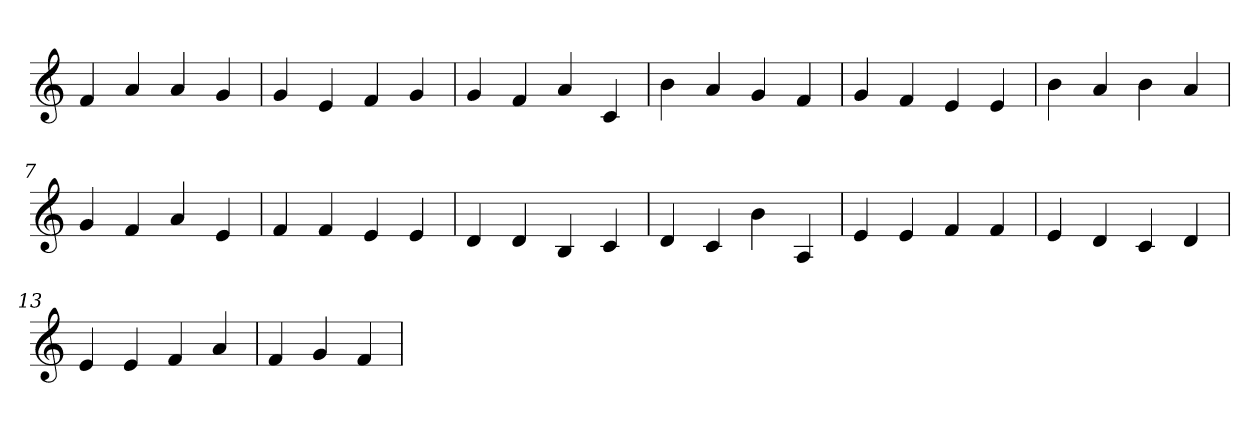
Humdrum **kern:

**kern
*part1
*staff1
*clefG2
=1
4f
4a
4a
4g
=2
4g
4e
4f
4g
=3
4g
4f
4a
4c
=4
4b
4a
4g
4f
=5
4g
4f
4e
4e
=6
4b
4a
4b
4a
=7
4g
4f
4a
4e
=8
4f
4f
4e
4e
=9
4d
4d
4B
4c
=10
4d
4c
4b
4A
=11
4e
4e
4f
4f
=12
4e
4d
4c
4d
=13
4e
4e
4f
4a
=14
4f
4g
4f
=
*-
